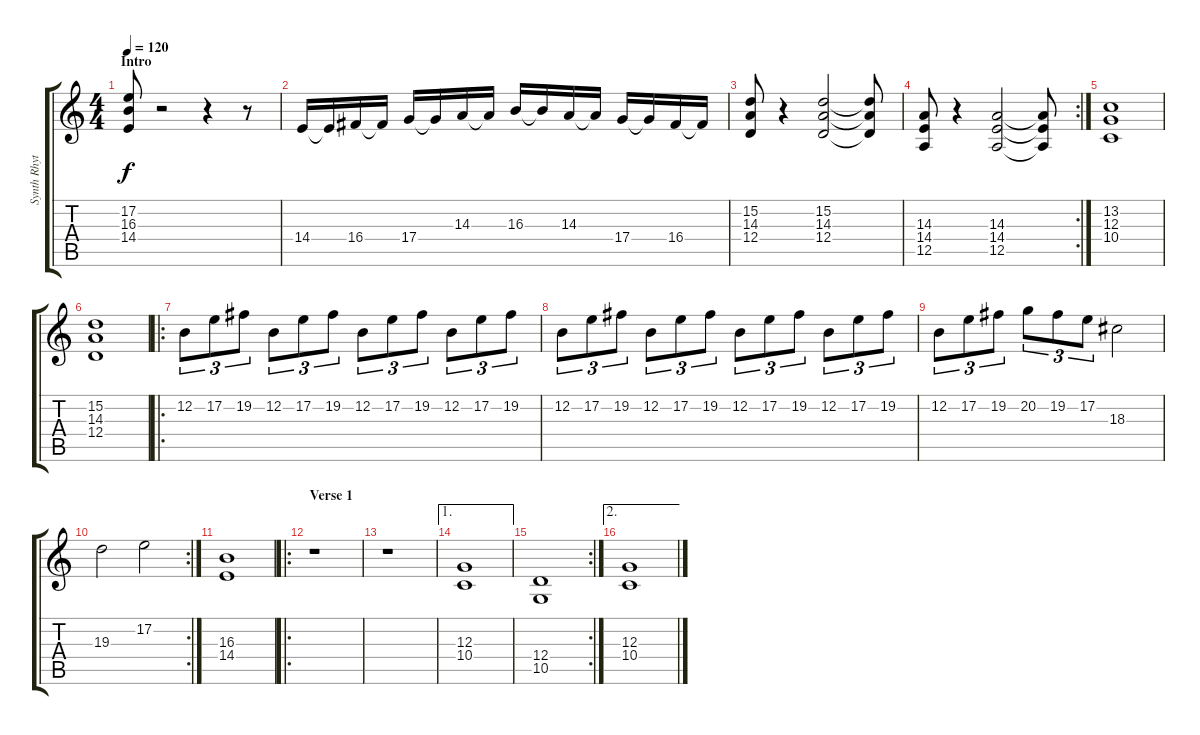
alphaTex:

\track ("Synth Rhytmn" "Synth Rhyt") {instrument stringensemble1}
\staff {score tabs}
\tuning (E4 B3 G3 D3 A2 E2) {hide}
\ts (4 4)
\section ("" "Intro")
\tempo 120
\clef g2
\ks c
(17.2 16.3 14.4).8{dy f instrument stringensemble1} r.2 r.4 r.8 |
14.4.16 14.4{t}.16 16.4.16 16.4{t}.16 17.4.16 17.4{t}.16 14.3.16 14.3{t}.16 16.3.16 16.3{t}.16 14.3.16 14.3{t}.16 17.4.16 17.4{t}.16 16.4.16 16.4{t}.16 |
(15.2 14.3 12.4).8 r.4 (15.2 14.3 12.4).2 (15.2{t} 14.3{t} 12.4{t}).8 |
\rc 2
(14.3 14.4 12.5).8 r.4 (14.3 14.4 12.5).2 (14.3{t} 14.4{t} 12.5{t}).8 |
(13.2 12.3 10.4).1 |
(15.2 14.3 12.4).1 |
\ro
12.2.8{tu (3 2)} 17.2.8{tu (3 2)} 19.2.8{tu (3 2)} 12.2.8{tu (3 2)} 17.2.8{tu (3 2)} 19.2.8{tu (3 2)} 12.2.8{tu (3 2)} 17.2.8{tu (3 2)} 19.2.8{tu (3 2)} 12.2.8{tu (3 2)} 17.2.8{tu (3 2)} 19.2.8{tu (3 2)} |
12.2.8{tu (3 2)} 17.2.8{tu (3 2)} 19.2.8{tu (3 2)} 12.2.8{tu (3 2)} 17.2.8{tu (3 2)} 19.2.8{tu (3 2)} 12.2.8{tu (3 2)} 17.2.8{tu (3 2)} 19.2.8{tu (3 2)} 12.2.8{tu (3 2)} 17.2.8{tu (3 2)} 19.2.8{tu (3 2)} |
12.2.8{tu (3 2)} 17.2.8{tu (3 2)} 19.2.8{tu (3 2)} 20.2.8{tu (3 2)} 19.2.8{tu (3 2)} 17.2.8{tu (3 2)} 18.3.2 |
\rc 2
19.3.2 17.2.2 |
(16.3 14.4).1 |
\ro
\section ("" "Verse 1")
r.1 |
r.1 |
\ae 1
(12.3 10.4).1 |
\rc 2
(12.4 10.5).1 |
\ae 2
(12.3 10.4).1
